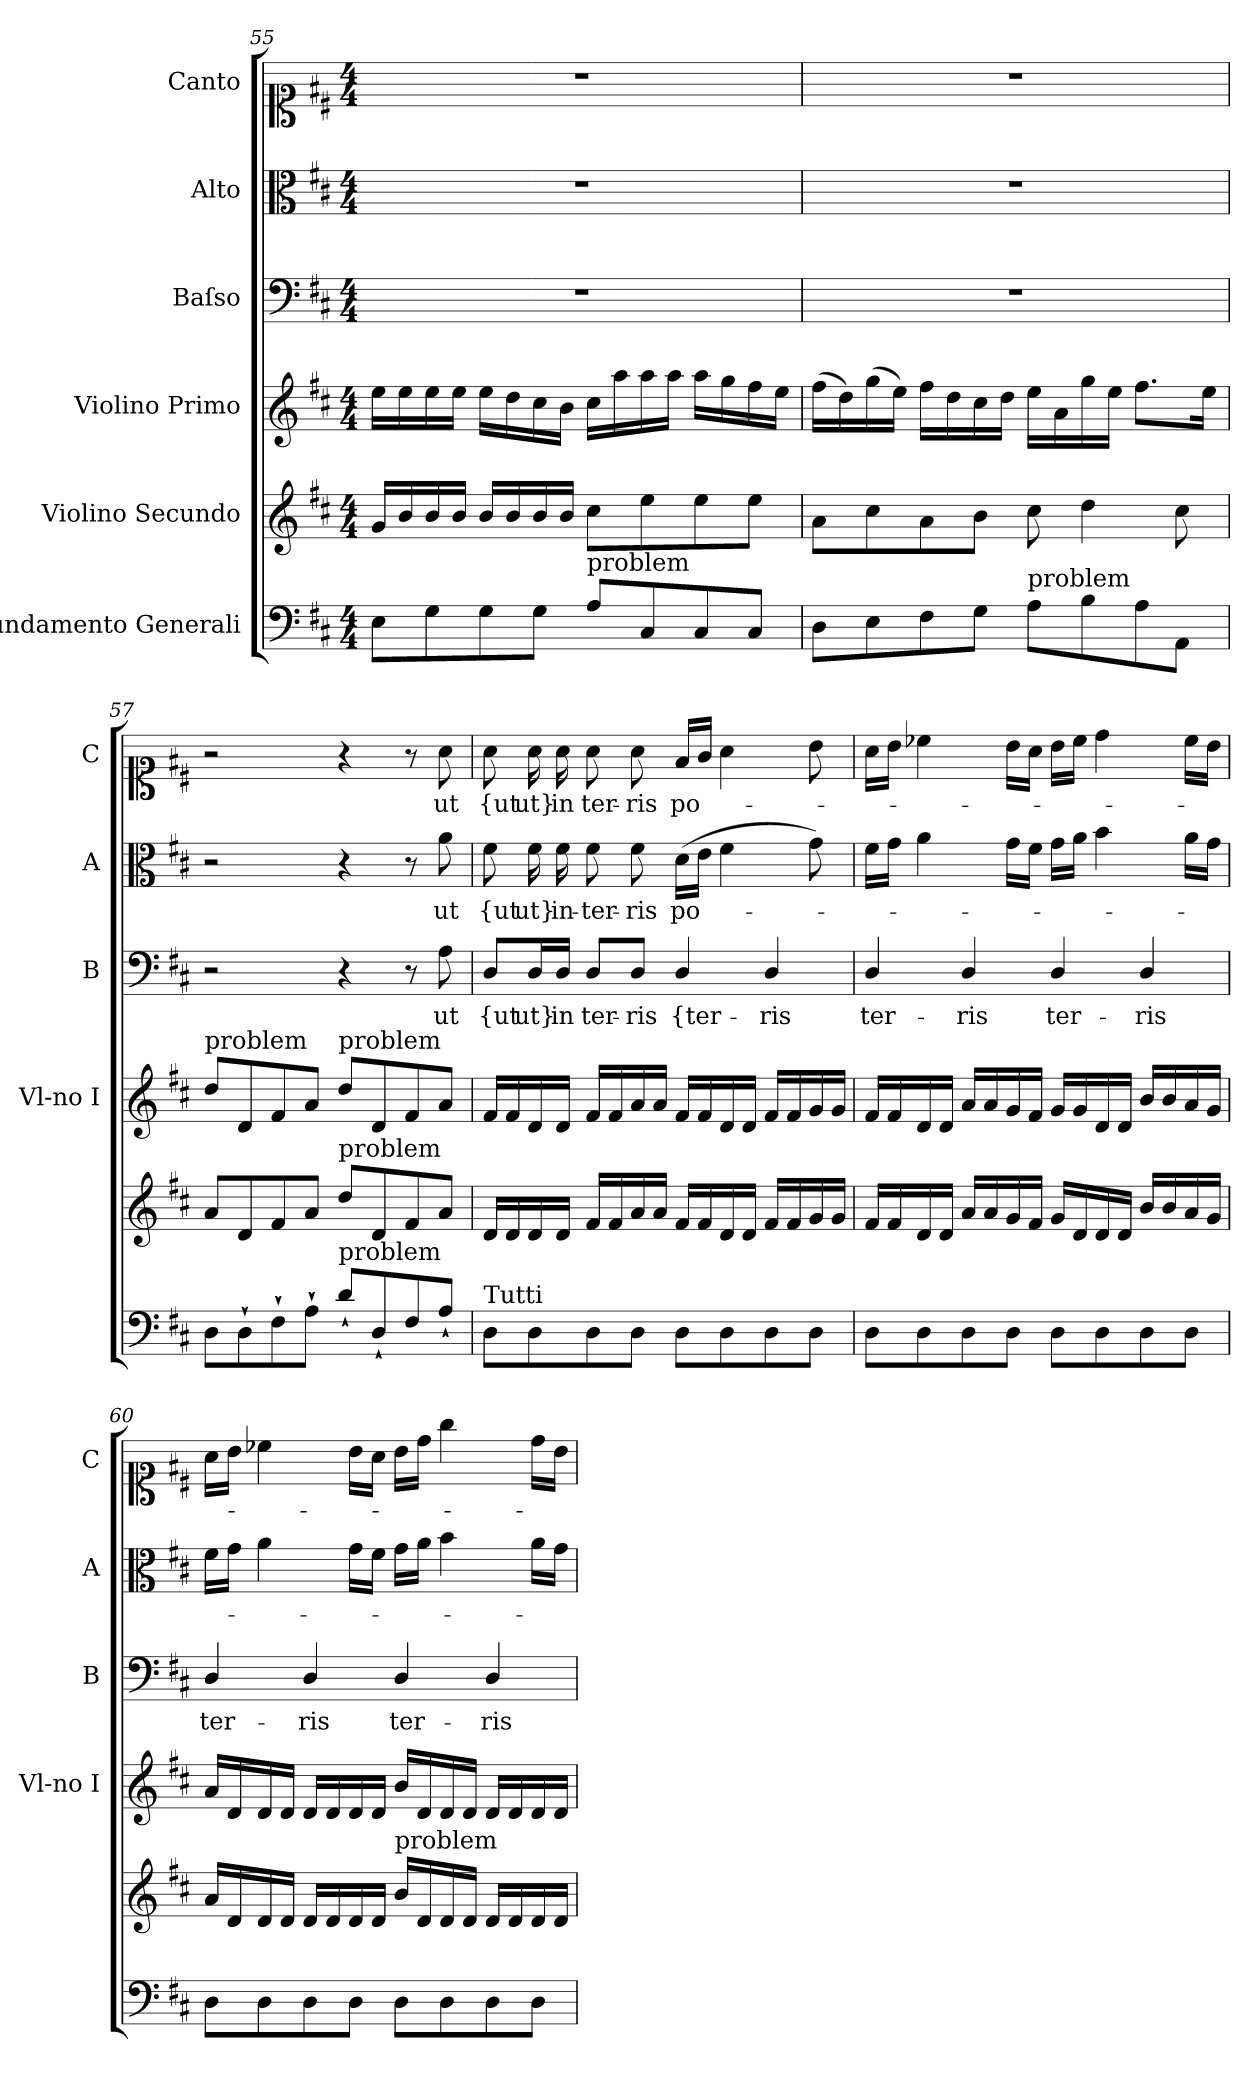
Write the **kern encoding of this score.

**kern	**kern	**kern	**kern	**text	**kern	**text	**kern	**text
*part6	*part5	*part4	*part3	*part3	*part2	*part2	*part1	*part1
*staff6	*staff5	*staff4	*staff3	*staff3	*staff2	*staff2	*staff1	*staff1
*I"Fundamento Generali	*I"Violino Secundo	*I"Violino Primo	*I"Baſso	*	*I"Alto	*	*I"Canto	*
*	*	*I'Vl-no I	*I'B	*	*I'A	*	*I'C	*
*clefF4	*clefG2	*clefG2	*clefF4	*	*clefC3	*	*clefC1	*
*k[f#c#]	*k[f#c#]	*k[f#c#]	*k[f#c#]	*	*k[f#c#]	*	*k[f#c#]	*
*M4/4	*M4/4	*M4/4	*M4/4	*	*M4/4	*	*M4/4	*
=55	=55	=55	=55	=55	=55	=55	=55	=55
8E\L	16g/LL	16ee\LL	1r	.	1r	.	1r	.
.	16b/	16ee\	.	.	.	.	.	.
8G\	16b/	16ee\	.	.	.	.	.	.
.	16b/JJ	16ee\JJ	.	.	.	.	.	.
8G\	16b/LL	16ee\LL	.	.	.	.	.	.
.	16b/	16dd\	.	.	.	.	.	.
8G\J	16b/	16cc#\	.	.	.	.	.	.
.	16b/JJ	16b\JJ	.	.	.	.	.	.
!LO:TX:a:t=problem	!	!	!	!	!	!	!	!
8A\L	8cc#\L	16cc#\LL	.	.	.	.	.	.
.	.	16aa\	.	.	.	.	.	.
8C#/	8ee\	16aa\	.	.	.	.	.	.
.	.	16aa\JJ	.	.	.	.	.	.
8C#/	8ee\	16aa\LL	.	.	.	.	.	.
.	.	16gg\	.	.	.	.	.	.
8C#/J	8ee\J	16ff#\	.	.	.	.	.	.
.	.	16ee\JJ	.	.	.	.	.	.
=56	=56	=56	=56	=56	=56	=56	=56	=56
8D\L	8a\L	(16ff#\LL	1r	.	1r	.	1r	.
.	.	16dd\)	.	.	.	.	.	.
8E\	8cc#\	(16gg\	.	.	.	.	.	.
.	.	16ee\JJ)	.	.	.	.	.	.
8F#\	8a\	16ff#\LL	.	.	.	.	.	.
.	.	16dd\	.	.	.	.	.	.
8G\J	8b\J	16cc#\	.	.	.	.	.	.
.	.	16dd\JJ	.	.	.	.	.	.
!LO:TX:a:t=problem	!	!	!	!	!	!	!	!
8A\L	8cc#\	16ee\LL	.	.	.	.	.	.
.	.	16a\	.	.	.	.	.	.
8B\	4dd\	16gg\	.	.	.	.	.	.
.	.	16ee\JJ	.	.	.	.	.	.
8A\	.	8.ff#\L	.	.	.	.	.	.
8AA/J	8cc#\	.	.	.	.	.	.	.
.	.	16ee\Jk	.	.	.	.	.	.
=57	=57	=57	=57	=57	=57	=57	=57	=57
!	!	!LO:TX:a:t=problem	!	!	!	!	!	!
8D\L	8a/L	8dd\L	2r	.	2r	.	2r	.
8D`\	8d/	8d/	.	.	.	.	.	.
8F#`\	8f#/	8f#/	.	.	.	.	.	.
8A`\J	8a/J	8a/J	.	.	.	.	.	.
!	!	!LO:TX:a:t=problem	!	!	!	!	!	!
!	!LO:TX:a:t=problem	!	!	!	!	!	!	!
!LO:TX:a:t=problem	!	!	!	!	!	!	!	!
8d`\L	8dd\L	8dd\L	4r	.	4r	.	4r	.
8D`/	8d/	8d/	.	.	.	.	.	.
8F#/	8f#/	8f#/	8r	.	8r	.	8r	.
8A`/J	8a/J	8a/J	8A\	ut	8a\	ut	8a\	ut
=58	=58	=58	=58	=58	=58	=58	=58	=58
!LO:TX:a:t=Tutti	!	!	!	!	!	!	!	!
8D\L	16d/LL	16f#/LL	8D/L	{ut	8f#\	{ut	8a\	{ut
.	16d/	16f#/	.	.	.	.	.	.
8D\	16d/	16d/	16D/L	ut}	16f#\	ut}	16a\	ut}
.	16d/JJ	16d/JJ	16D/JJ	in	16f#\	in-	16a\	in
8D\	16f#/LL	16f#/LL	8D/L	ter-	8f#\	-ter-	8a\	ter-
.	16f#/	16f#/	.	.	.	.	.	.
8D\J	16a/	16a/	8D/J	-ris	8f#\	-ris	8a\	-ris
.	16a/JJ	16a/JJ	.	.	.	.	.	.
8D\L	16f#/LL	16f#/LL	4D/	{ter-	(16d\LL	po-	16f#/LL	po-
.	16f#/	16f#/	.	.	16e\JJ	.	16g/JJ	.
8D\	16d/	16d/	.	.	4f#\	.	4a\	.
.	16d/JJ	16d/JJ	.	.	.	.	.	.
8D\	16f#/LL	16f#/LL	4D/	-ris	.	.	.	.
.	16f#/	16f#/	.	.	.	.	.	.
8D\J	16g/	16g/	.	.	8g\)	.	8b\	.
.	16g/JJ	16g/JJ	.	.	.	.	.	.
=59	=59	=59	=59	=59	=59	=59	=59	=59
8D\L	16f#/LL	16f#/LL	4D/	ter-	16f#\LL	.	16a\LL	.
.	16f#/	16f#/	.	.	16g\JJ	.	16b\JJ	.
8D\	16d/	16d/	.	.	4a\	.	4cc-X\	.
.	16d/JJ	16d/JJ	.	.	.	.	.	.
8D\	16a/LL	16a/LL	4D/	-ris	.	.	.	.
.	16a/	16a/	.	.	.	.	.	.
8D\J	16g/	16g/	.	.	16g\LL	.	16b\LL	.
.	16f#/JJ	16f#/JJ	.	.	16f#\JJ	.	16a\JJ	.
8D\L	16g/LL	16g/LL	4D/	ter-	16g\LL	.	16b\LL	.
.	16d/	16g/	.	.	16a\JJ	.	16cc-\JJ	.
8D\	16d/	16d/	.	.	4b\	.	4dd\	.
.	16d/JJ	16d/JJ	.	.	.	.	.	.
8D\	16b/LL	16b/LL	4D/	-ris	.	.	.	.
.	16b/	16b/	.	.	.	.	.	.
8D\J	16a/	16a/	.	.	16a\LL	.	16cc-\LL	.
.	16g/JJ	16g/JJ	.	.	16g\JJ	.	16b\JJ	.
=60	=60	=60	=60	=60	=60	=60	=60	=60
8D\L	16a/LL	16a/LL	4D/	ter-	16f#\LL	.	16a\LL	.
.	16d/	16d/	.	.	16g\JJ	.	16b\JJ	.
8D\	16d/	16d/	.	.	4a\	.	4cc-X\	.
.	16d/JJ	16d/JJ	.	.	.	.	.	.
8D\	16d/LL	16d/LL	4D/	-ris	.	.	.	.
.	16d/	16d/	.	.	.	.	.	.
8D\J	16d/	16d/	.	.	16g\LL	.	16b\LL	.
.	16d/JJ	16d/JJ	.	.	16f#\JJ	.	16a\JJ	.
!	!LO:TX:a:t=problem	!	!	!	!	!	!	!
8D\L	16b\LL	16b\LL	4D/	ter-	16g\LL	.	16b\LL	.
.	16d/	16d/	.	.	16a\JJ	.	16dd\JJ	.
8D\	16d/	16d/	.	.	4b\	.	4gg\	.
.	16d/JJ	16d/JJ	.	.	.	.	.	.
8D\	16d/LL	16d/LL	4D/	-ris	.	.	.	.
.	16d/	16d/	.	.	.	.	.	.
8D\J	16d/	16d/	.	.	16a\LL	.	16dd\LL	.
.	16d/JJ	16d/JJ	.	.	16g\JJ	.	16b\JJ	.
=	=	=	=	=	=	=	=	=
*-	*-	*-	*-	*-	*-	*-	*-	*-
